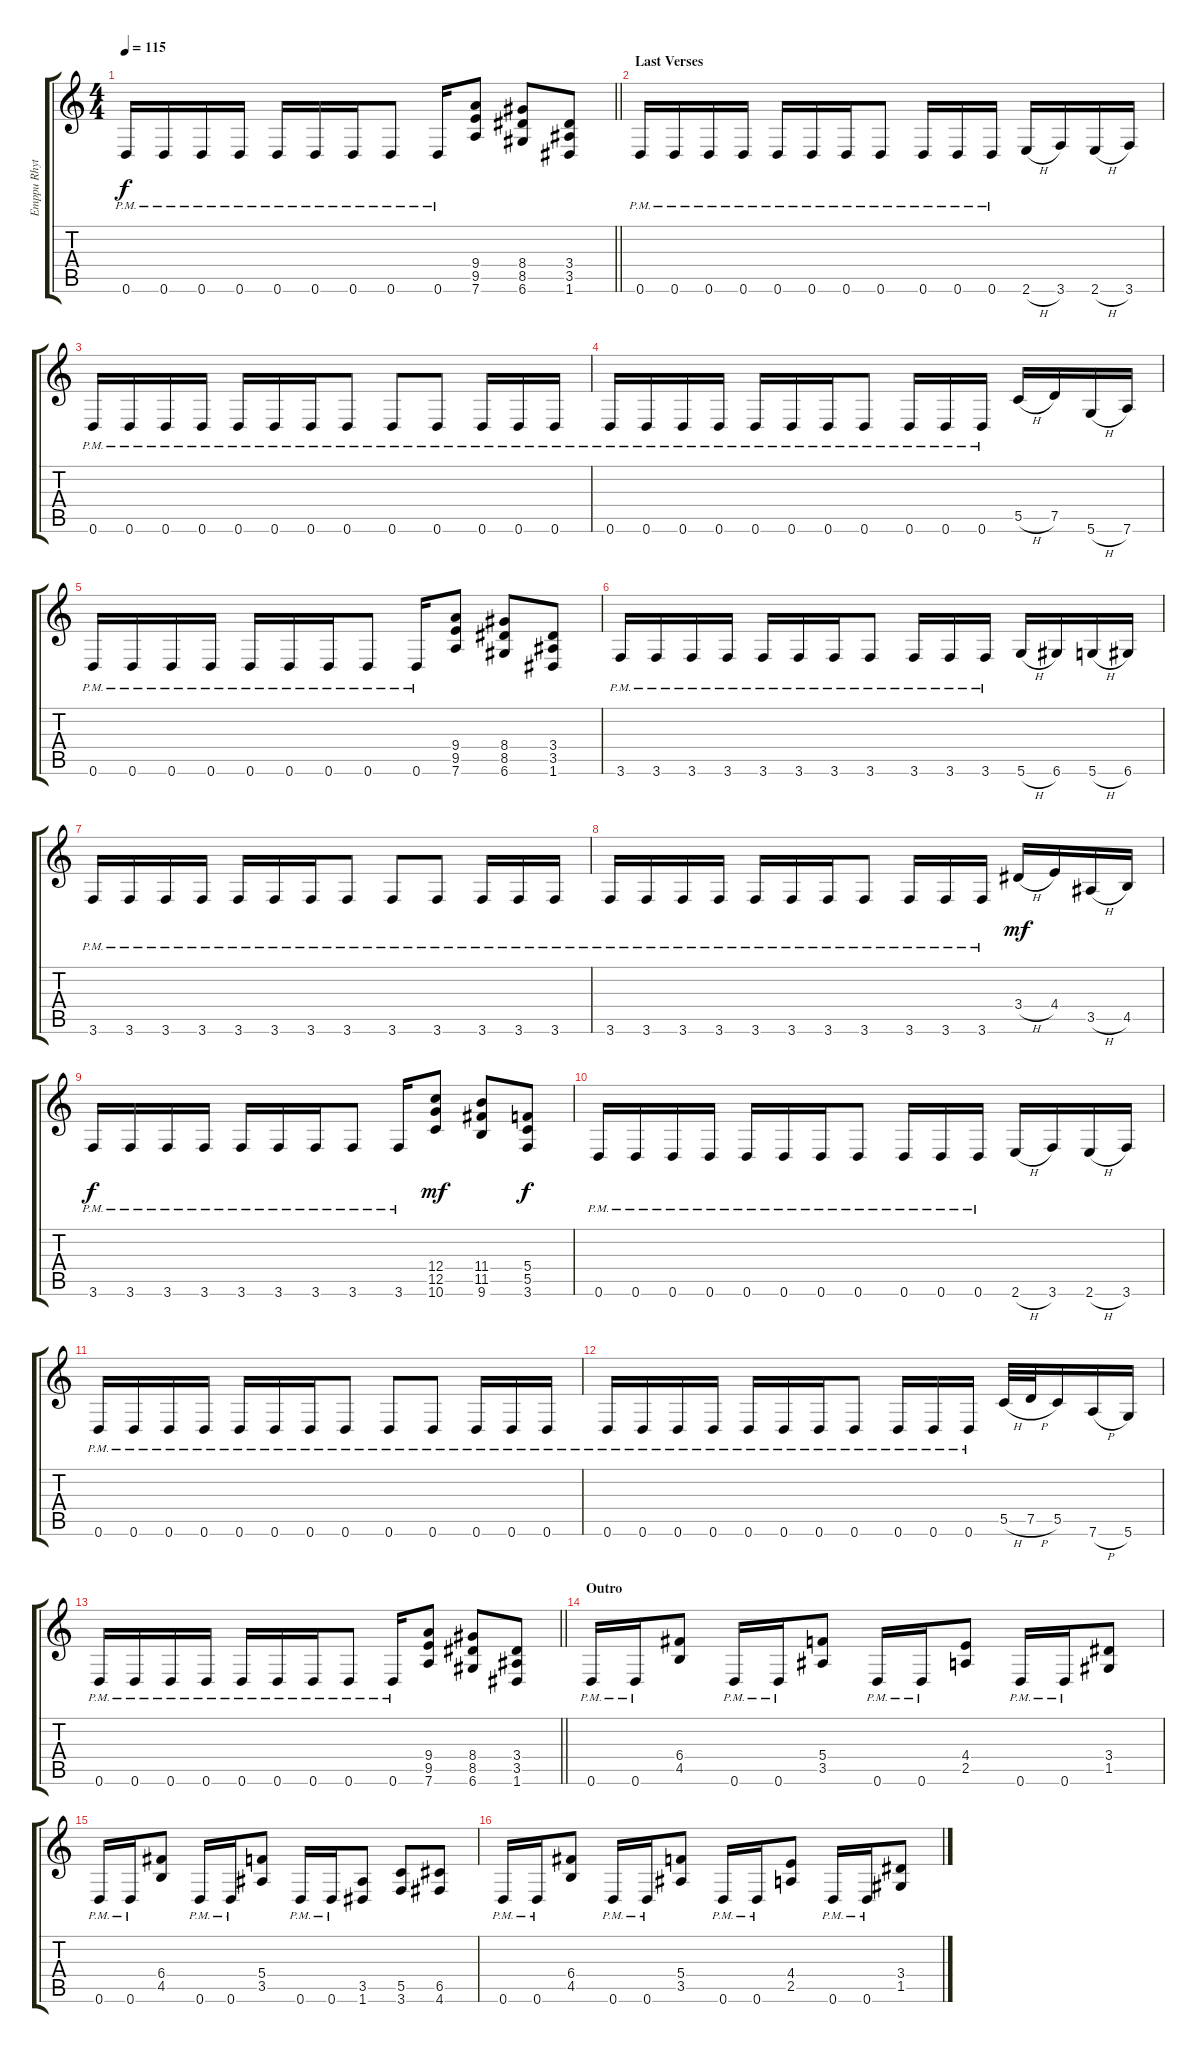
\track ("Emppu Rhythm" "Emppu Rhyt") {instrument distortionguitar}
\staff {score tabs}
\tuning (D4 A3 F3 C3 G2 D2) {hide}
\ts (4 4)
\tempo 115
\clef g2
\barLineRight lightlight
\ks c
0.6{pm}.16{dy f} 0.6{pm}.16 0.6{pm}.16 0.6{pm}.16 0.6{pm}.16 0.6{pm}.16 0.6{pm}.16 0.6{pm}.8 0.6{pm}.16 (9.4 9.5 7.6).8 (8.4 8.5 6.6).8 (3.4 3.5 1.6).8 |
\section ("" "Last Verses")
0.6{pm}.16 0.6{pm}.16 0.6{pm}.16 0.6{pm}.16 0.6{pm}.16 0.6{pm}.16 0.6{pm}.16 0.6{pm}.8 0.6{pm}.16 0.6{pm}.16 0.6{pm}.16 2.6{h}.16 3.6.16 2.6{h}.16 3.6.16 |
0.6{pm}.16 0.6{pm}.16 0.6{pm}.16 0.6{pm}.16 0.6{pm}.16 0.6{pm}.16 0.6{pm}.16 0.6{pm}.8 0.6{pm}.8 0.6{pm}.8 0.6{pm}.16 0.6{pm}.16 0.6{pm}.16 |
0.6{pm}.16 0.6{pm}.16 0.6{pm}.16 0.6{pm}.16 0.6{pm}.16 0.6{pm}.16 0.6{pm}.16 0.6{pm}.8 0.6{pm}.16 0.6{pm}.16 0.6{pm}.16 5.5{h}.16 7.5.16 5.6{h}.16 7.6.16 |
0.6{pm}.16 0.6{pm}.16 0.6{pm}.16 0.6{pm}.16 0.6{pm}.16 0.6{pm}.16 0.6{pm}.16 0.6{pm}.8 0.6{pm}.16 (9.4 9.5 7.6).8 (8.4 8.5 6.6).8 (3.4 3.5 1.6).8 |
3.6{pm}.16 3.6{pm}.16 3.6{pm}.16 3.6{pm}.16 3.6{pm}.16 3.6{pm}.16 3.6{pm}.16 3.6{pm}.8 3.6{pm}.16 3.6{pm}.16 3.6{pm}.16 5.6{h}.16 6.6.16 5.6{h}.16 6.6.16 |
3.6{pm}.16 3.6{pm}.16 3.6{pm}.16 3.6{pm}.16 3.6{pm}.16 3.6{pm}.16 3.6{pm}.16 3.6{pm}.8 3.6{pm}.8 3.6{pm}.8 3.6{pm}.16 3.6{pm}.16 3.6{pm}.16 |
3.6{pm}.16 3.6{pm}.16 3.6{pm}.16 3.6{pm}.16 3.6{pm}.16 3.6{pm}.16 3.6{pm}.16 3.6{pm}.8 3.6{pm}.16 3.6{pm}.16 3.6{pm}.16 3.4{h}.16{dy mf} 4.4.16 3.5{h}.16 4.5.16 |
3.6{pm}.16{dy f} 3.6{pm}.16 3.6{pm}.16 3.6{pm}.16 3.6{pm}.16 3.6{pm}.16 3.6{pm}.16 3.6{pm}.8 3.6{pm}.16 (12.4 12.5 10.6).8{dy mf} (11.4 11.5 9.6).8 (5.4 5.5 3.6).8{dy f} |
0.6{pm}.16 0.6{pm}.16 0.6{pm}.16 0.6{pm}.16 0.6{pm}.16 0.6{pm}.16 0.6{pm}.16 0.6{pm}.8 0.6{pm}.16 0.6{pm}.16 0.6{pm}.16 2.6{h}.16 3.6.16 2.6{h}.16 3.6.16 |
0.6{pm}.16 0.6{pm}.16 0.6{pm}.16 0.6{pm}.16 0.6{pm}.16 0.6{pm}.16 0.6{pm}.16 0.6{pm}.8 0.6{pm}.8 0.6{pm}.8 0.6{pm}.16 0.6{pm}.16 0.6{pm}.16 |
0.6{pm}.16 0.6{pm}.16 0.6{pm}.16 0.6{pm}.16 0.6{pm}.16 0.6{pm}.16 0.6{pm}.16 0.6{pm}.8 0.6{pm}.16 0.6{pm}.16 0.6{pm}.16 5.5{h}.32 7.5{h}.32 5.5.16 7.6{h}.16 5.6.16 |
\barLineRight lightlight
0.6{pm}.16 0.6{pm}.16 0.6{pm}.16 0.6{pm}.16 0.6{pm}.16 0.6{pm}.16 0.6{pm}.16 0.6{pm}.8 0.6{pm}.16 (9.4 9.5 7.6).8 (8.4 8.5 6.6).8 (3.4 3.5 1.6).8 |
\section ("" "Outro")
0.6{pm}.16 0.6{pm}.16 (6.4 4.5).8 0.6{pm}.16 0.6{pm}.16 (5.4 3.5).8 0.6{pm}.16 0.6{pm}.16 (4.4 2.5).8 0.6{pm}.16 0.6{pm}.16 (3.4 1.5).8 |
0.6{pm}.16 0.6{pm}.16 (6.4 4.5).8 0.6{pm}.16 0.6{pm}.16 (5.4 3.5).8 0.6{pm}.16 0.6{pm}.16 (3.5 1.6).8 (5.5 3.6).8 (6.5 4.6).8 |
0.6{pm}.16 0.6{pm}.16 (6.4 4.5).8 0.6{pm}.16 0.6{pm}.16 (5.4 3.5).8 0.6{pm}.16 0.6{pm}.16 (4.4 2.5).8 0.6{pm}.16 0.6{pm}.16 (3.4 1.5).8
